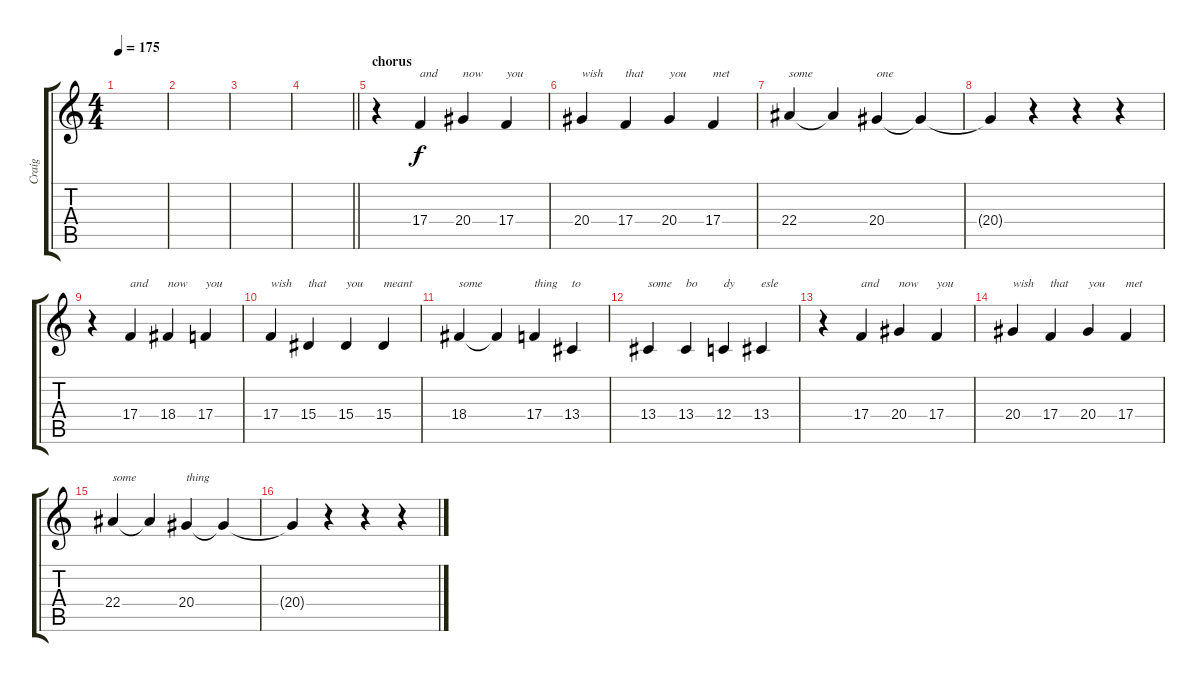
\track ("Craig" "Craig") {instrument voiceoohs}
\staff {score tabs}
\tuning (D4 A3 F3 C3 G2 C2) {hide}
\ts (4 4)
\tempo 175
\clef g2
\ks c
|
|
|
\barLineRight lightlight
|
\section ("" "chorus")
r.4 17.4.4{txt "and"} 20.4.4{txt "now"} 17.4.4{txt "you"} |
20.4.4{txt "wish"} 17.4.4{txt "that"} 20.4.4{txt "you"} 17.4.4{txt "met"} |
22.4.4{txt "some"} 22.4{t}.4 20.4.4{txt "one"} 20.4{t}.4 |
20.4{t}.4 r.4 r.4 r.4 |
r.4 17.4.4{txt "and"} 18.4.4{txt "now"} 17.4.4{txt "you"} |
17.4.4{txt "wish"} 15.4.4{txt "that"} 15.4.4{txt "you"} 15.4.4{txt "meant"} |
18.4.4{txt "some"} 18.4{t}.4 17.4.4{txt "thing"} 13.4.4{txt "to"} |
13.4.4{txt "some"} 13.4.4{txt "bo"} 12.4.4{txt "dy"} 13.4.4{txt "esle"} |
r.4 17.4.4{txt "and"} 20.4.4{txt "now"} 17.4.4{txt "you"} |
20.4.4{txt "wish"} 17.4.4{txt "that"} 20.4.4{txt "you"} 17.4.4{txt "met"} |
22.4.4{txt "some"} 22.4{t}.4 20.4.4{txt "thing"} 20.4{t}.4 |
20.4{t}.4 r.4 r.4 r.4
